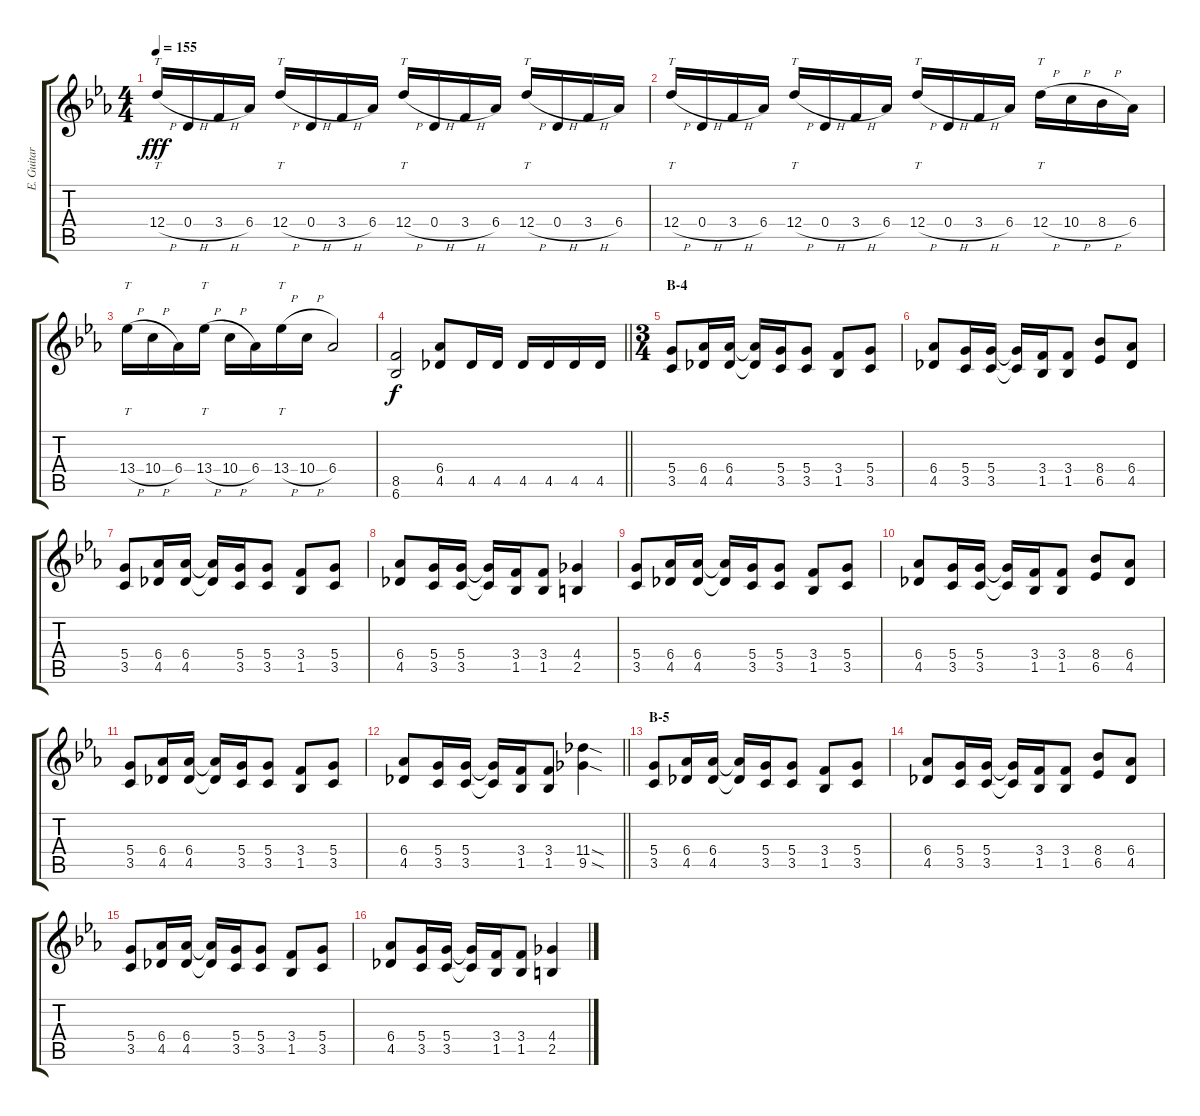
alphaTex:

\track ("E. Guitar I" "E. Guitar ") {instrument overdrivenguitar}
\staff {score tabs}
\tuning (E4 B3 G3 D3 A2 E2) {hide}
\ts (4 4)
\tempo 155
\clef g2
\ks eb
12.4{h}.16{tt dy fff} 0.4{h}.16 3.4{h}.16 6.4.16 12.4{h}.16{tt} 0.4{h}.16 3.4{h}.16 6.4.16 12.4{h}.16{tt} 0.4{h}.16 3.4{h}.16 6.4.16 12.4{h}.16{tt} 0.4{h}.16 3.4{h}.16 6.4.16 |
12.4{h}.16{tt} 0.4{h}.16 3.4{h}.16 6.4.16 12.4{h}.16{tt} 0.4{h}.16 3.4{h}.16 6.4.16 12.4{h}.16{tt} 0.4{h}.16 3.4{h}.16 6.4.16 12.4{h}.16{tt} 10.4{h}.16 8.4{h}.16 6.4.16 |
13.4{h}.16{tt} 10.4{h}.16 6.4.16 13.4{h}.16{tt} 10.4{h}.16 6.4.16 13.4{h}.16{tt} 10.4{h}.16 6.4.2 |
\barLineRight lightlight
(8.5 6.6).2{dy f} (6.4 4.5).8 4.5.16 4.5.16 4.5.16 4.5.16 4.5.16 4.5.16 |
\ts (3 4)
\section ("" "B-4")
(5.4 3.5).8 (6.4 4.5).16 (6.4 4.5).16 (6.4{t} 4.5{t}).16 (5.4 3.5).16 (5.4 3.5).8 (3.4 1.5).8 (5.4 3.5).8 |
(6.4 4.5).8 (5.4 3.5).16 (5.4 3.5).16 (5.4{t} 3.5{t}).16 (3.4 1.5).16 (3.4 1.5).8 (8.4 6.5).8 (6.4 4.5).8 |
(5.4 3.5).8 (6.4 4.5).16 (6.4 4.5).16 (6.4{t} 4.5{t}).16 (5.4 3.5).16 (5.4 3.5).8 (3.4 1.5).8 (5.4 3.5).8 |
(6.4 4.5).8 (5.4 3.5).16 (5.4 3.5).16 (5.4{t} 3.5{t}).16 (3.4 1.5).16 (3.4 1.5).8 (4.4 2.5).4 |
(5.4 3.5).8 (6.4 4.5).16 (6.4 4.5).16 (6.4{t} 4.5{t}).16 (5.4 3.5).16 (5.4 3.5).8 (3.4 1.5).8 (5.4 3.5).8 |
(6.4 4.5).8 (5.4 3.5).16 (5.4 3.5).16 (5.4{t} 3.5{t}).16 (3.4 1.5).16 (3.4 1.5).8 (8.4 6.5).8 (6.4 4.5).8 |
(5.4 3.5).8 (6.4 4.5).16 (6.4 4.5).16 (6.4{t} 4.5{t}).16 (5.4 3.5).16 (5.4 3.5).8 (3.4 1.5).8 (5.4 3.5).8 |
\barLineRight lightlight
(6.4 4.5).8 (5.4 3.5).16 (5.4 3.5).16 (5.4{t} 3.5{t}).16 (3.4 1.5).16 (3.4 1.5).8 (11.4{sod} 9.5{sod}).4 |
\section ("" "B-5")
(5.4 3.5).8 (6.4 4.5).16 (6.4 4.5).16 (6.4{t} 4.5{t}).16 (5.4 3.5).16 (5.4 3.5).8 (3.4 1.5).8 (5.4 3.5).8 |
(6.4 4.5).8 (5.4 3.5).16 (5.4 3.5).16 (5.4{t} 3.5{t}).16 (3.4 1.5).16 (3.4 1.5).8 (8.4 6.5).8 (6.4 4.5).8 |
(5.4 3.5).8 (6.4 4.5).16 (6.4 4.5).16 (6.4{t} 4.5{t}).16 (5.4 3.5).16 (5.4 3.5).8 (3.4 1.5).8 (5.4 3.5).8 |
(6.4 4.5).8 (5.4 3.5).16 (5.4 3.5).16 (5.4{t} 3.5{t}).16 (3.4 1.5).16 (3.4 1.5).8 (4.4 2.5).4
